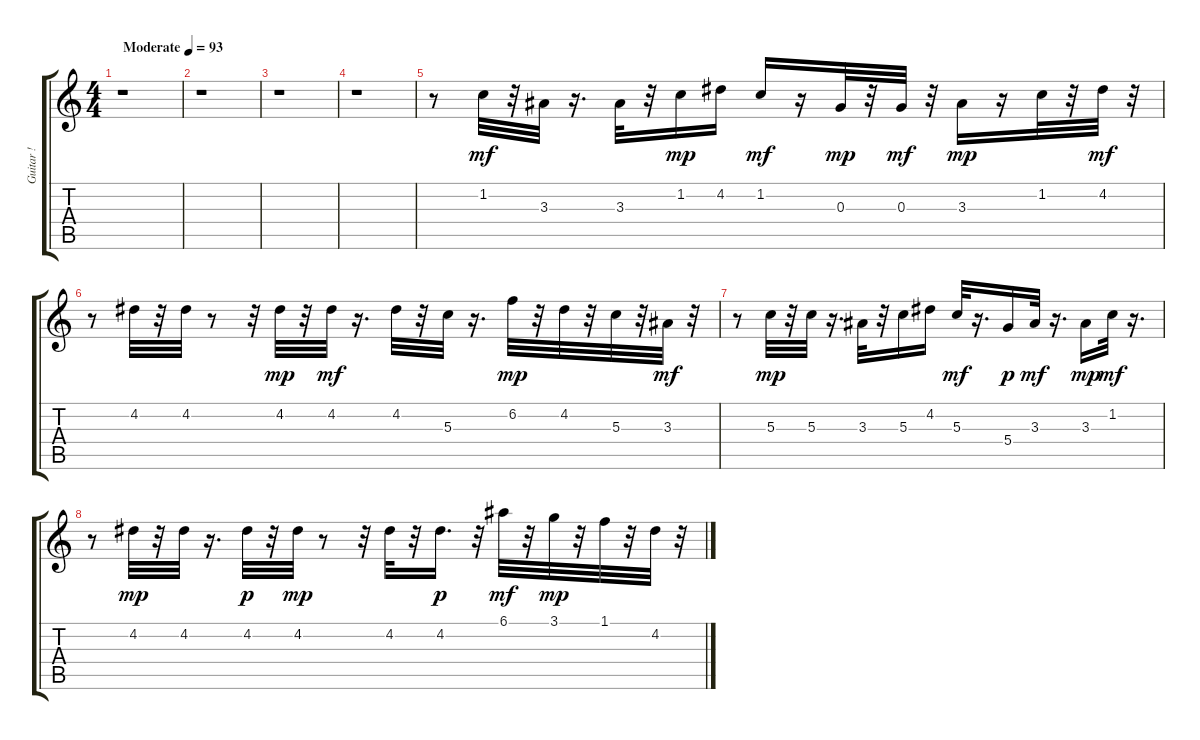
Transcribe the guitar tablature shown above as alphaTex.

\track ("Guitar !" "Guitar !") {instrument electricguitarmuted}
\staff {score tabs}
\tuning (E4 B3 G3 D3 A2 E2) {hide}
\ts (4 4)
\tempo (93 "Moderate")
\clef g2
\ks c
r.1{dy mf instrument electricguitarmuted} |
r.1 |
r.1 |
r.1 |
r.8 1.2.32{balance 8} r.32 3.3.32 r.16{d} 3.3.32 r.32 1.2.16{dy mp} 4.2.16 1.2.16{dy mf} r.16 0.3.32{dy mp} r.32 0.3.32{dy mf} r.32 3.3.16{dy mp} r.16 1.2.32 r.32 4.2.32{dy mf} r.32 |
r.8 4.2.32 r.32 4.2.32 r.8 r.32 4.2.32{dy mp} r.32 4.2.32{dy mf} r.16{d} 4.2.32 r.32 5.3.32 r.16{d} 6.2.32{dy mp} r.32 4.2.32 r.32 5.3.32 r.32 3.3.32{dy mf} r.32 |
r.8 5.3.32{dy mp} r.32 5.3.32 r.16{d} 3.3.32 r.32 5.3.16 4.2.16 5.3.32{dy mf} r.16{d} 5.4.16{dy p} 3.3.32{dy mf} r.16{d} 3.3.16{dy mp} 1.2.32{dy mf} r.16{d} |
r.8 4.2.32{dy mp} r.32 4.2.32 r.16{d} 4.2.32{dy p} r.32 4.2.32{dy mp} r.8 r.32 4.2.32 r.32 4.2.16{d dy p} r.32 6.1.32{dy mf} r.32 3.1.32{dy mp} r.32 1.1.32 r.32 4.2.32 r.32
